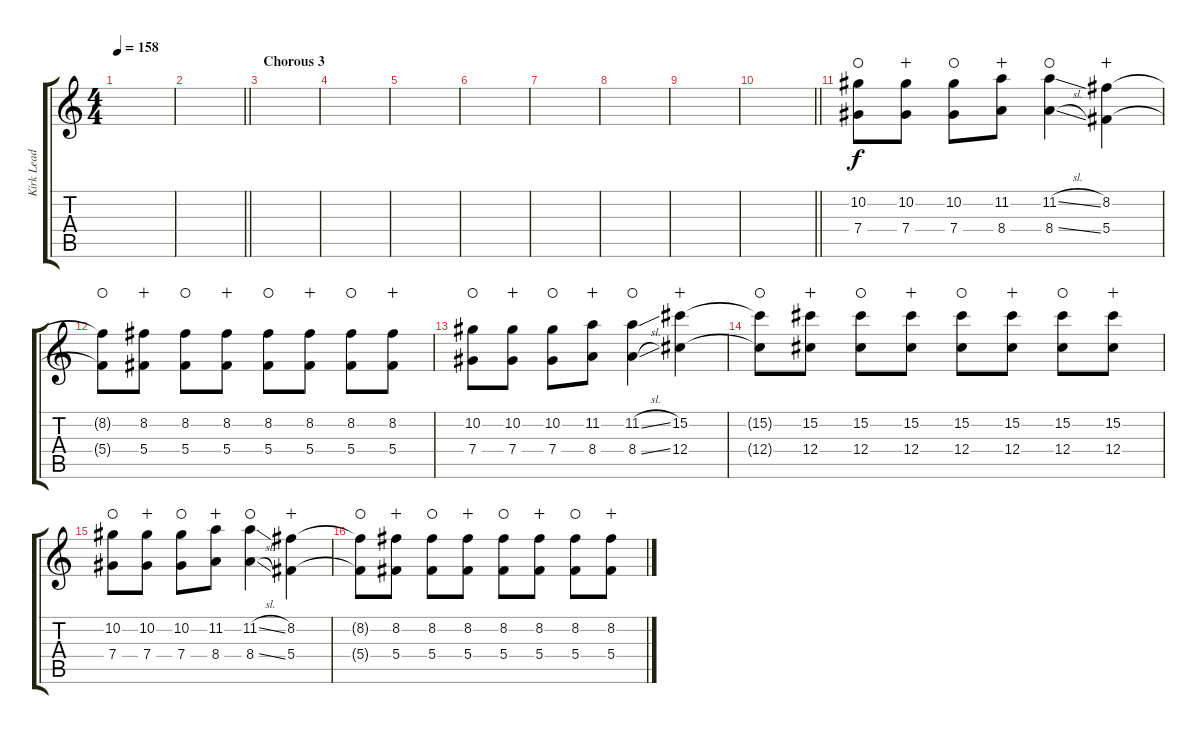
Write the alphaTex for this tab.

\track ("Kirk Lead" "Kirk Lead") {instrument distortionguitar}
\staff {score tabs}
\tuning (Eb4 Bb3 Gb3 Db3 Ab2 Eb2) {hide}
\ts (4 4)
\tempo 158
\clef g2
\ks c
|
\barLineRight lightlight
|
\section ("" "Chorous 3")
|
|
|
|
|
|
|
\barLineRight lightlight
|
\section ("" "")
(10.2 7.4).8{volume 10 instrument distortionguitar waho} (10.2 7.4).8{wahc} (10.2 7.4).8{waho} (11.2 8.4).8{wahc} (11.2{sl} 8.4{sl}).4{waho} (8.2 5.4).4{wahc} |
(8.2{t} 5.4{t}).8{waho} (8.2 5.4).8{wahc} (8.2 5.4).8{waho} (8.2 5.4).8{wahc} (8.2 5.4).8{waho} (8.2 5.4).8{wahc} (8.2 5.4).8{waho} (8.2 5.4).8{wahc} |
(10.2 7.4).8{waho} (10.2 7.4).8{wahc} (10.2 7.4).8{waho} (11.2 8.4).8{wahc} (11.2{sl} 8.4{sl}).4{waho} (15.2 12.4).4{wahc} |
(15.2{t} 12.4{t}).8{waho} (15.2 12.4).8{wahc} (15.2 12.4).8{waho} (15.2 12.4).8{wahc} (15.2 12.4).8{waho} (15.2 12.4).8{wahc} (15.2 12.4).8{waho} (15.2 12.4).8{wahc} |
(10.2 7.4).8{waho} (10.2 7.4).8{wahc} (10.2 7.4).8{waho} (11.2 8.4).8{wahc} (11.2{sl} 8.4{sl}).4{waho} (8.2 5.4).4{wahc} |
(8.2{t} 5.4{t}).8{waho} (8.2 5.4).8{wahc} (8.2 5.4).8{waho} (8.2 5.4).8{wahc} (8.2 5.4).8{waho} (8.2 5.4).8{wahc} (8.2 5.4).8{waho} (8.2 5.4).8{wahc}
